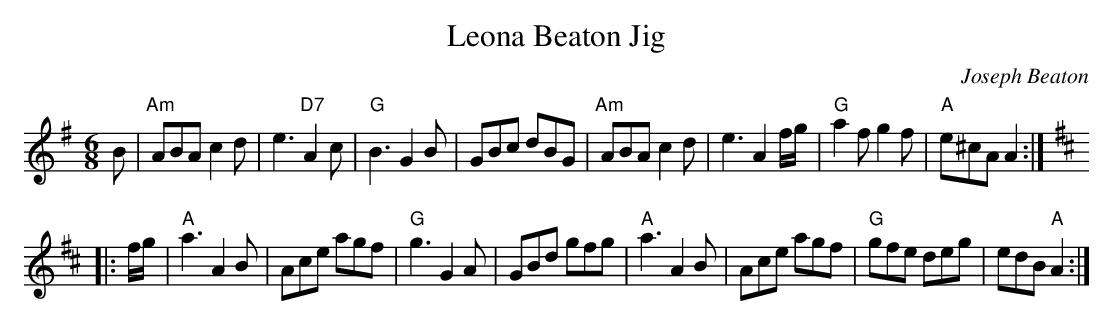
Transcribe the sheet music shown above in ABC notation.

X:1
T: Leona Beaton Jig
C: Joseph Beaton
M: 6/8
L: 1/8
K: Ador
B \
| "Am"ABA c2d | e3 "D7"A2c | "G"B3 G2B | GBc dBG \
| "Am"ABA c2d | e3  A2f/g/ | "G"a2f g2f | "A"e^cA A2 :|
K: Amix
|: f/g/ \
| "A"a3 A2B | Ace agf | "G"g3 G2A | GBd gfg \
| "A"a3 A2B | Ace agf | "G"gfe deg | edB "A"A2 :|
